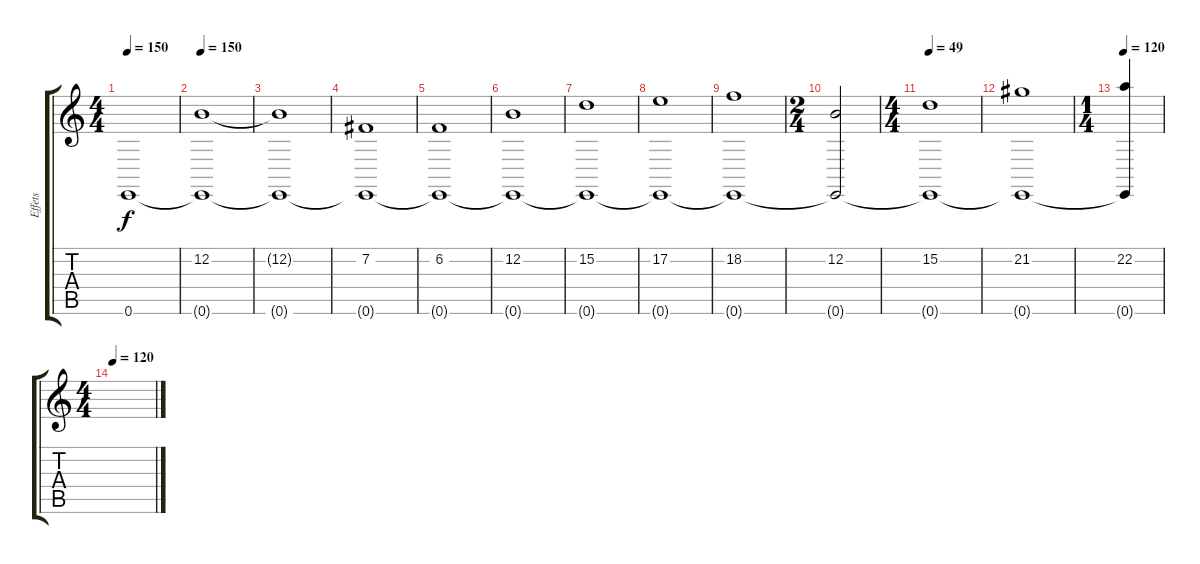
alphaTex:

\track ("Effets" "Effets") {instrument musicbox}
\staff {score tabs}
\tuning (E4 B3 G3 D3 A2 E2) {hide}
\ts (4 4)
\tempo 150
\clef g2
\ks c
0.6{t}.1{dy f} |
\tempo 150
(12.2 0.6{t}).1 |
(12.2{t} 0.6{t}).1 |
(7.2 0.6{t}).1 |
(6.2 0.6{t}).1 |
(12.2 0.6{t}).1 |
(15.2 0.6{t}).1 |
(17.2 0.6{t}).1 |
(18.2 0.6{t}).1 |
\ts (2 4)
(12.2 0.6{t}).2 |
\ts (4 4)
\tempo 49
(15.2 0.6{t}).1 |
(21.2 0.6{t}).1 |
\ts (1 4)
\tempo 120
(22.2 0.6{t}).4 |
\ts (4 4)
\tempo 120
